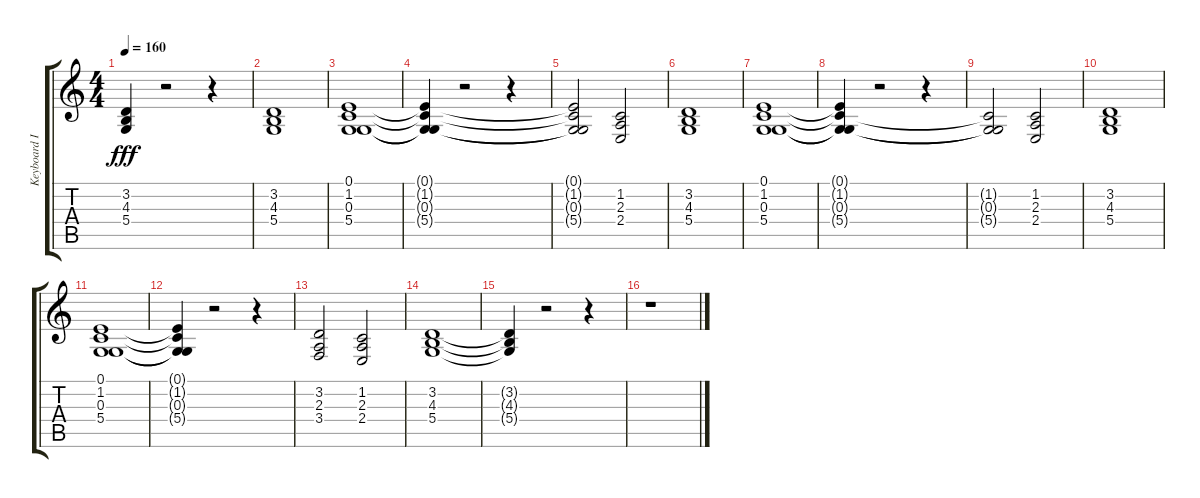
\track ("Keyboard Interludes" "Keyboard I") {instrument seashore}
\staff {score tabs}
\tuning (E4 B3 G3 D3 A2 E2) {hide}
\ts (4 4)
\tempo 160
\clef g2
\ks c
(3.2{t} 4.3{t} 5.4{t}).4{dy fff} r.2 r.4 |
(3.2 4.3 5.4).1 |
(0.1 1.2 0.3 5.4).1 |
(0.1{t} 1.2{t} 0.3{t} 5.4{t}).4 r.2 r.4 |
(0.1{t} 1.2{t} 0.3{t} 5.4{t}).2 (1.2 2.3 2.4).2 |
(3.2 4.3 5.4).1 |
(0.1 1.2 0.3 5.4).1 |
(0.1{t} 1.2{t} 0.3{t} 5.4{t}).4 r.2 r.4 |
(1.2{t} 0.3{t} 5.4{t}).2 (1.2 2.3 2.4).2 |
(3.2 4.3 5.4).1 |
(0.1 1.2 0.3 5.4).1 |
(0.1{t} 1.2{t} 0.3{t} 5.4{t}).4 r.2 r.4 |
(3.2 2.3 3.4).2 (1.2 2.3 2.4).2 |
(3.2 4.3 5.4).1 |
(3.2{t} 4.3{t} 5.4{t}).4 r.2 r.4 |
r.1
